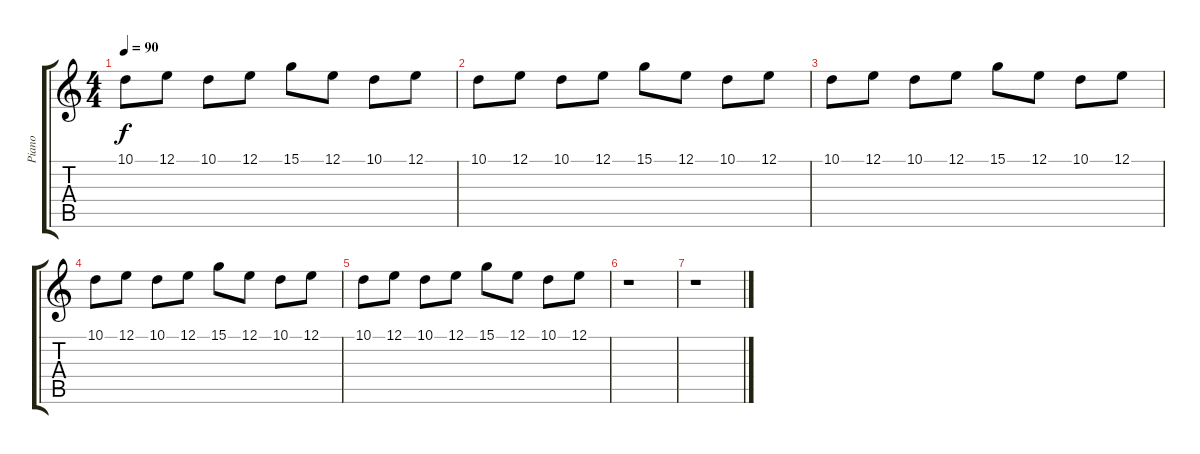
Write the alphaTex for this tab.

\track ("Piano" "Piano") {instrument electricpiano1}
\staff {score tabs}
\tuning (E4 B3 G3 D3 A2 E2) {hide}
\ts (4 4)
\tempo 90
\clef g2
\ks c
10.1.8{dy f} 12.1.8 10.1.8 12.1.8 15.1.8 12.1.8 10.1.8 12.1.8 |
10.1.8 12.1.8 10.1.8 12.1.8 15.1.8 12.1.8 10.1.8 12.1.8 |
10.1.8 12.1.8 10.1.8 12.1.8 15.1.8 12.1.8 10.1.8 12.1.8 |
10.1.8 12.1.8 10.1.8 12.1.8 15.1.8 12.1.8 10.1.8 12.1.8 |
10.1.8 12.1.8 10.1.8 12.1.8 15.1.8 12.1.8 10.1.8 12.1.8 |
r.1 |
r.1
